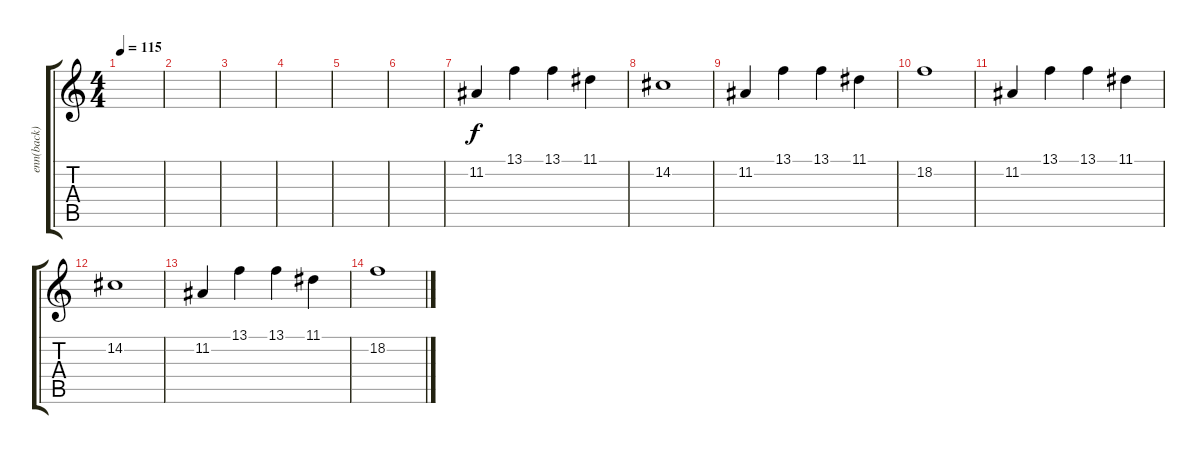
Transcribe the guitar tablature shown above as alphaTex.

\track ("enn(back)" "enn(back)") {instrument lead6voice}
\staff {score tabs}
\tuning (E4 B3 G3 D3 A2 E2) {hide}
\ts (4 4)
\tempo 115
\clef g2
\ks c
|
|
|
|
|
|
11.2.4 13.1.4 13.1.4 11.1.4 |
14.2.1 |
11.2.4 13.1.4 13.1.4 11.1.4 |
18.2.1 |
11.2.4 13.1.4 13.1.4 11.1.4 |
14.2.1 |
11.2.4 13.1.4 13.1.4 11.1.4 |
18.2.1
